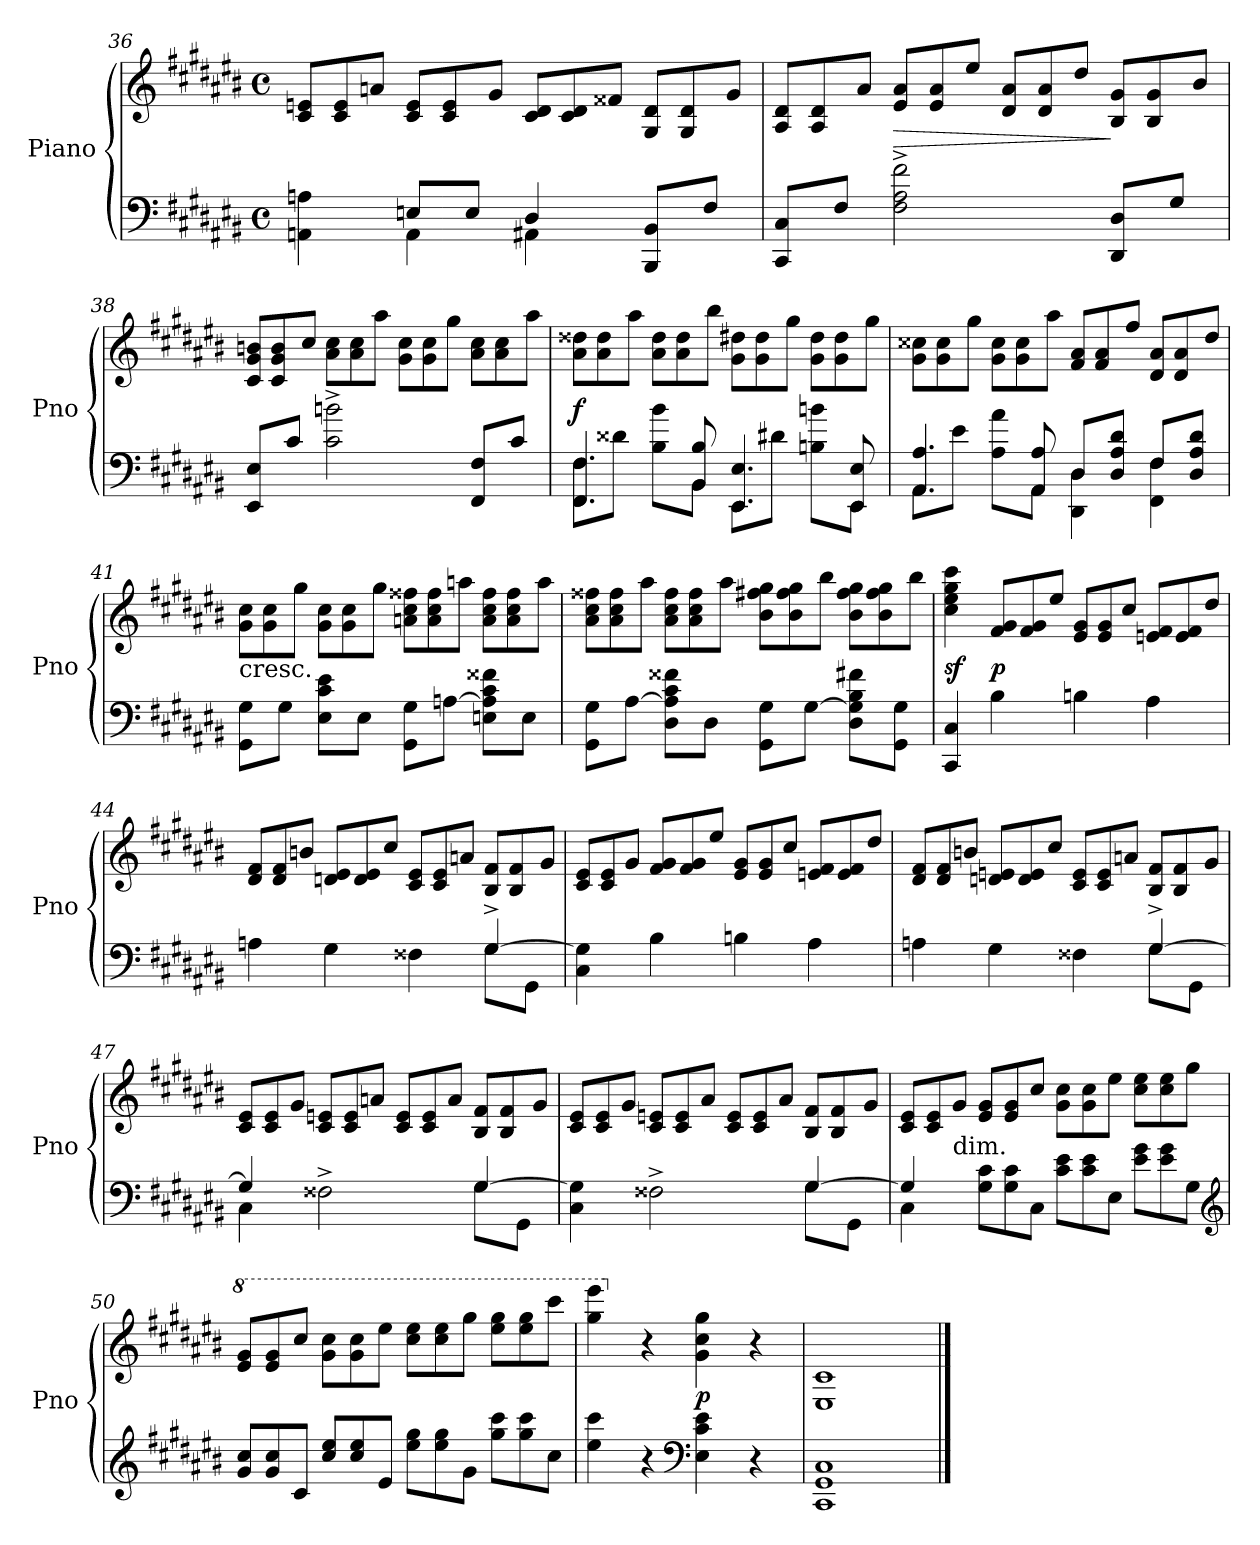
**kern	**kern	**dynam
*part1	*part1	*part1
*staff2	*staff1	*staff1/2
*I"Piano	*	*
*I'Pno	*	*
*clefF4	*clefG2	*
*k[f#c#g#d#a#e#b#]	*k[f#c#g#d#a#e#b#]	*
*C#:	*C#:	*
*M4/4	*M4/4	*
*met(c)	*met(c)	*
=36	=36	=36
*^	*	*
*	*	*Xtuplet	*
4ryy	4AAn 4An	12c# 12enL	.
.	.	12c# 12e	.
.	.	12anJ	.
8EnL	4AA	12c# 12eL	.
.	.	12c# 12e	.
8EJ	.	.	.
.	.	12g#J	.
4D#	4AA#X	12c# 12d#L	.
.	.	12c# 12d#	.
.	.	12f##XJ	.
4ryy	8BBB# 8BB#L	12G# 12d#L	.
.	.	12G# 12d#	.
.	8F#J	.	.
.	.	12g#J	.
*v	*v	*	*
=37	=37	=37
8CC# 8C#L	12A# 12d#L	.
.	12A# 12d#	.
8F#J	.	.
.	12a#J	.
2F#^ 2A#^ 2f#^	12e# 12a#L	>
.	12e# 12a#	.
.	12ee#J	.
.	12d# 12a#L	.
.	12d# 12a#	.
.	12dd#J	.
8DD# 8D#L	12B# 12g#L	]
.	12B# 12g#	.
8G#J	.	.
.	12b#J	.
=38	=38	=38
8EE#/ 8E#/L	12c# 12g# 12bnL	.
.	12c# 12g# 12b	.
8c#/J	.	.
.	12cc#J	.
2c#^ 2bn^	12a# 12cc#L	.
.	12a# 12cc#	.
.	12aa#J	.
.	12g# 12cc#L	.
.	12g# 12cc#	.
.	12gg#J	.
8FF#/ 8F#/L	12a# 12cc#L	.
.	12a# 12cc#	.
8c#/J	.	.
.	12aa#J	.
=39	=39	=39
*^	*	*
4.FF# 4.F#	8FF# 8F#L	12a# 12dd##XL	f
.	.	12a# 12dd##	.
.	8d##XJ	.	.
.	.	12aa#J	.
.	8B# 8b#L	12a# 12dd##L	.
.	.	12a# 12dd##	.
8BB# 8B#	8BB#J	.	.
.	.	12bb#J	.
4.EE# 4.E#	8EE#L	12g# 12dd#XL	.
.	.	12g# 12dd#	.
.	8d#XJ	.	.
.	.	12gg#J	.
.	8Bn 8bnL	12g# 12dd#L	.
.	.	12g# 12dd#	.
8EE# 8E#	8EE#J	.	.
.	.	12gg#J	.
=40	=40	=40	=40
4.AA# 4.A#	8AA#L	12g# 12cc##XL	.
.	.	12g# 12cc##	.
.	8e#J	.	.
.	.	12gg#J	.
.	8A# 8a#L	12g# 12cc##L	.
.	.	12g# 12cc##	.
8AA# 8A#	8AA#J	.	.
.	.	12aa#J	.
8D#L	4DD# 4D#	12f#/ 12a#/L	.
.	.	12f#/ 12a#/	.
8D# 8A# 8d#J	.	.	.
.	.	12ff#/J	.
8F#L	4FF# 4F#	12d# 12a#L	.
.	.	12d# 12a#	.
8D# 8A# 8d#J	.	.	.
.	.	12dd#J	.
*v	*v	*	*
=41	=41	=41
!	!LO:TX:c:t=cresc.	!
8GG#\ 8G#\L	12g# 12cc#L	.
.	12g# 12cc#	.
8G#\J	.	.
.	12gg#J	.
8E# 8c# 8e#L	12g# 12cc#L	.
.	12g# 12cc#	.
8E#J	.	.
.	12gg#J	.
8GG# 8G#L	12an 12cc# 12ff##XL	.
.	12a 12cc# 12ff##	.
[8AnJ	.	.
.	12aanJ	.
8En 8A] 8c# 8f##XL	12a 12cc# 12ff##L	.
.	12a 12cc# 12ff##	.
8EJ	.	.
.	12aaJ	.
=42	=42	=42
8GG# 8G#L	12a# 12cc# 12ff##XL	.
.	12a# 12cc# 12ff##	.
[8A#J	.	.
.	12aa#J	.
8D# 8A#] 8c# 8f##XL	12a# 12cc# 12ff##L	.
.	12a# 12cc# 12ff##	.
8D#J	.	.
.	12aa#J	.
8GG#\ 8G#\L	12b# 12ff#X 12gg#L	.
.	12b# 12ff# 12gg#	.
[8G#\J	.	.
.	12bb#J	.
8D# 8G#] 8B# 8f#XL	12b# 12ff# 12gg#L	.
.	12b# 12ff# 12gg#	.
8GG# 8G#J	.	.
.	12bb#J	.
=43	=43	=43
4CC# 4C#	4cc# 4ee# 4gg# 4ccc#	sf
4B#	12f#/ 12g#/L	p
.	12f#/ 12g#/	.
.	12ee#/J	.
4Bn	12e# 12g#L	.
.	12e# 12g#	.
.	12cc#J	.
4A#	12en 12f#L	.
.	12e 12f#	.
.	12dd#J	.
=44	=44	=44
*^	*	*
2.ryy	4An	12d# 12f#L	.
.	.	12d# 12f#	.
.	.	12bnJ	.
.	4G#	12dn 12e#L	.
.	.	12d 12e#	.
.	.	12cc#J	.
.	4F##X	12c# 12e#L	.
.	.	12c# 12e#	.
.	.	12anJ	.
[4G#^	8G#L	12B# 12f#L	.
.	.	12B# 12f#	.
.	8GG#J	.	.
.	.	12g#J	.
*v	*v	*	*
=45	=45	=45
4C# 4G#]	12c# 12e#L	.
.	12c# 12e#	.
.	12g#J	.
4B#	12f#/ 12g#/L	.
.	12f#/ 12g#/	.
.	12ee#/J	.
4Bn	12e# 12g#L	.
.	12e# 12g#	.
.	12cc#J	.
4A#	12en 12f#L	.
.	12e 12f#	.
.	12dd#J	.
=46	=46	=46
*^	*	*
2.ryy	4An	12d# 12f#L	.
.	.	12d# 12f#	.
.	.	12bnJ	.
.	4G#	12dn 12enL	.
.	.	12d 12e	.
.	.	12cc#J	.
.	4F##X	12c# 12eL	.
.	.	12c# 12e	.
.	.	12anJ	.
[4G#^	8G#L	12B# 12f#L	.
.	.	12B# 12f#	.
.	8GG#J	.	.
.	.	12g#J	.
=47	=47	=47	=47
4G#]	4C#	12c# 12e#L	.
.	.	12c# 12e#	.
.	.	12g#J	.
2ryy	2F##X^	12c# 12enL	.
.	.	12c# 12e	.
.	.	12anJ	.
.	.	12c# 12eL	.
.	.	12c# 12e	.
.	.	12aJ	.
[4G#	8G#L	12B# 12f#L	.
.	.	12B# 12f#	.
.	8GG#J	.	.
.	.	12g#J	.
=48	=48	=48	=48
2.ryy	4C# 4G#]	12c# 12e#L	.
.	.	12c# 12e#	.
.	.	12g#J	.
.	2F##X^	12c# 12enL	.
.	.	12c# 12e	.
.	.	12a#J	.
.	.	12c# 12eL	.
.	.	12c# 12e	.
.	.	12a#J	.
[4G#	8G#L	12B# 12f#L	.
.	.	12B# 12f#	.
.	8GG#J	.	.
.	.	12g#J	.
=49	=49	=49	=49
4G#]	4C#	12c# 12e#L	.
.	.	12c# 12e#	.
!	!	!LO:TX:c:t=dim.	!
.	.	12g#J	.
*Xtuplet	*	*	*
12G# 12c#L	2.ryy	12e# 12g#L	.
12G# 12c#	.	12e# 12g#	.
12C#J	.	12cc#J	.
12c# 12e#L	.	12g# 12cc#L	.
12c# 12e#	.	12g# 12cc#	.
12E#J	.	12ee#J	.
12e# 12g#L	.	12cc# 12ee#L	.
12e# 12g#	.	12cc# 12ee#	.
12G#J	.	12gg#J	.
*v	*v	*	*
*clefG2	*	*
=50	=50	=50
*	*8va	*
12g# 12cc#L	12ee# 12gg#L	.
12g# 12cc#	12ee# 12gg#	.
12c#J	12ccc#J	.
12cc# 12ee#L	12gg# 12ccc#L	.
12cc# 12ee#	12gg# 12ccc#	.
12e#J	12eee#J	.
12ee# 12gg#L	12ccc# 12eee#L	.
12ee# 12gg#	12ccc# 12eee#	.
12g#J	12ggg#J	.
12gg# 12ccc#L	12eee# 12ggg#L	.
12gg# 12ccc#	12eee# 12ggg#	.
12cc#J	12cccc#J	.
=51	=51	=51
4ee# 4ccc#	4ggg# 4eeee#	.
*	*X8va	*
4r	4r	.
*clefF4	*	*
4E# 4c# 4e#	4g# 4cc# 4gg#	p
4r	4r	.
=52	=52	=52
1CC# 1GG# 1C#	1E# 1c#	.
==	==	==
*-	*-	*-
